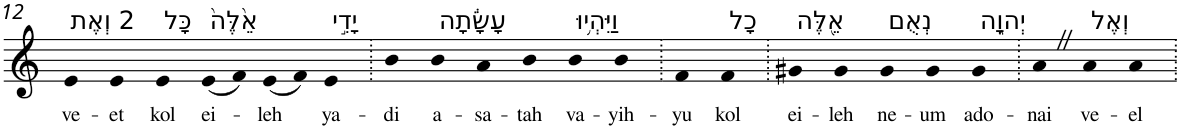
**kern	**text
*part1	*part1
*staff1	*staff1
*I"Piano	*
*I'Pno	*
!!LO:PB:g=z
*clefG2	*
*k[]	*
=12	=12
!LO:TX:a:t=2 וְאֶת	!
!	!LO:LY:b
4e	ve-
!	!LO:LY:b
4e	-et
!LO:TX:a:t=כָּל	!
!	!LO:LY:b
4e	kol
!LO:TX:a:t=אֵ֙לֶּה֙	!
!	!LO:LY:b
(8e	ei-
8f)	.
!	!LO:LY:b
(8e	-leh
8f)	.
!LO:TX:a:t=יָדִ֣י	!
!	!LO:LY:b
4e	ya-
=13.	=13.
!	!LO:LY:b
4b	-di
!LO:TX:a:t=עָשָׂ֔תָה	!
!	!LO:LY:b
4b	a-
!	!LO:LY:b
4a	-sa-
!	!LO:LY:b
4b	-tah
!LO:TX:a:t=וַיִּהְי֥וּ	!
!	!LO:LY:b
4b	va-
!	!LO:LY:b
4b	-yih-
=14.	=14.
!	!LO:LY:b
4f	-yu
!LO:TX:a:t=כָל	!
!	!LO:LY:b
4f	kol
=15.	=15.
!LO:TX:a:t=אֵ֖לֶּה	!
!	!LO:LY:b
4g#X	ei-
!	!LO:LY:b
4g#	-leh
!LO:TX:a:t=נְאֻם	!
!	!LO:LY:b
4g#	ne-
!	!LO:LY:b
4g#	-um
!LO:TX:a:t=יְהוָ֑ה	!
!	!LO:LY:b
4g#	ado-
=16.	=16.
!	!LO:LY:b
4aZ	-nai
!LO:TX:a:t=וְאֶל	!
!	!LO:LY:b
4a	ve-
!	!LO:LY:b
4a	-el
=.	=.
*-	*-
